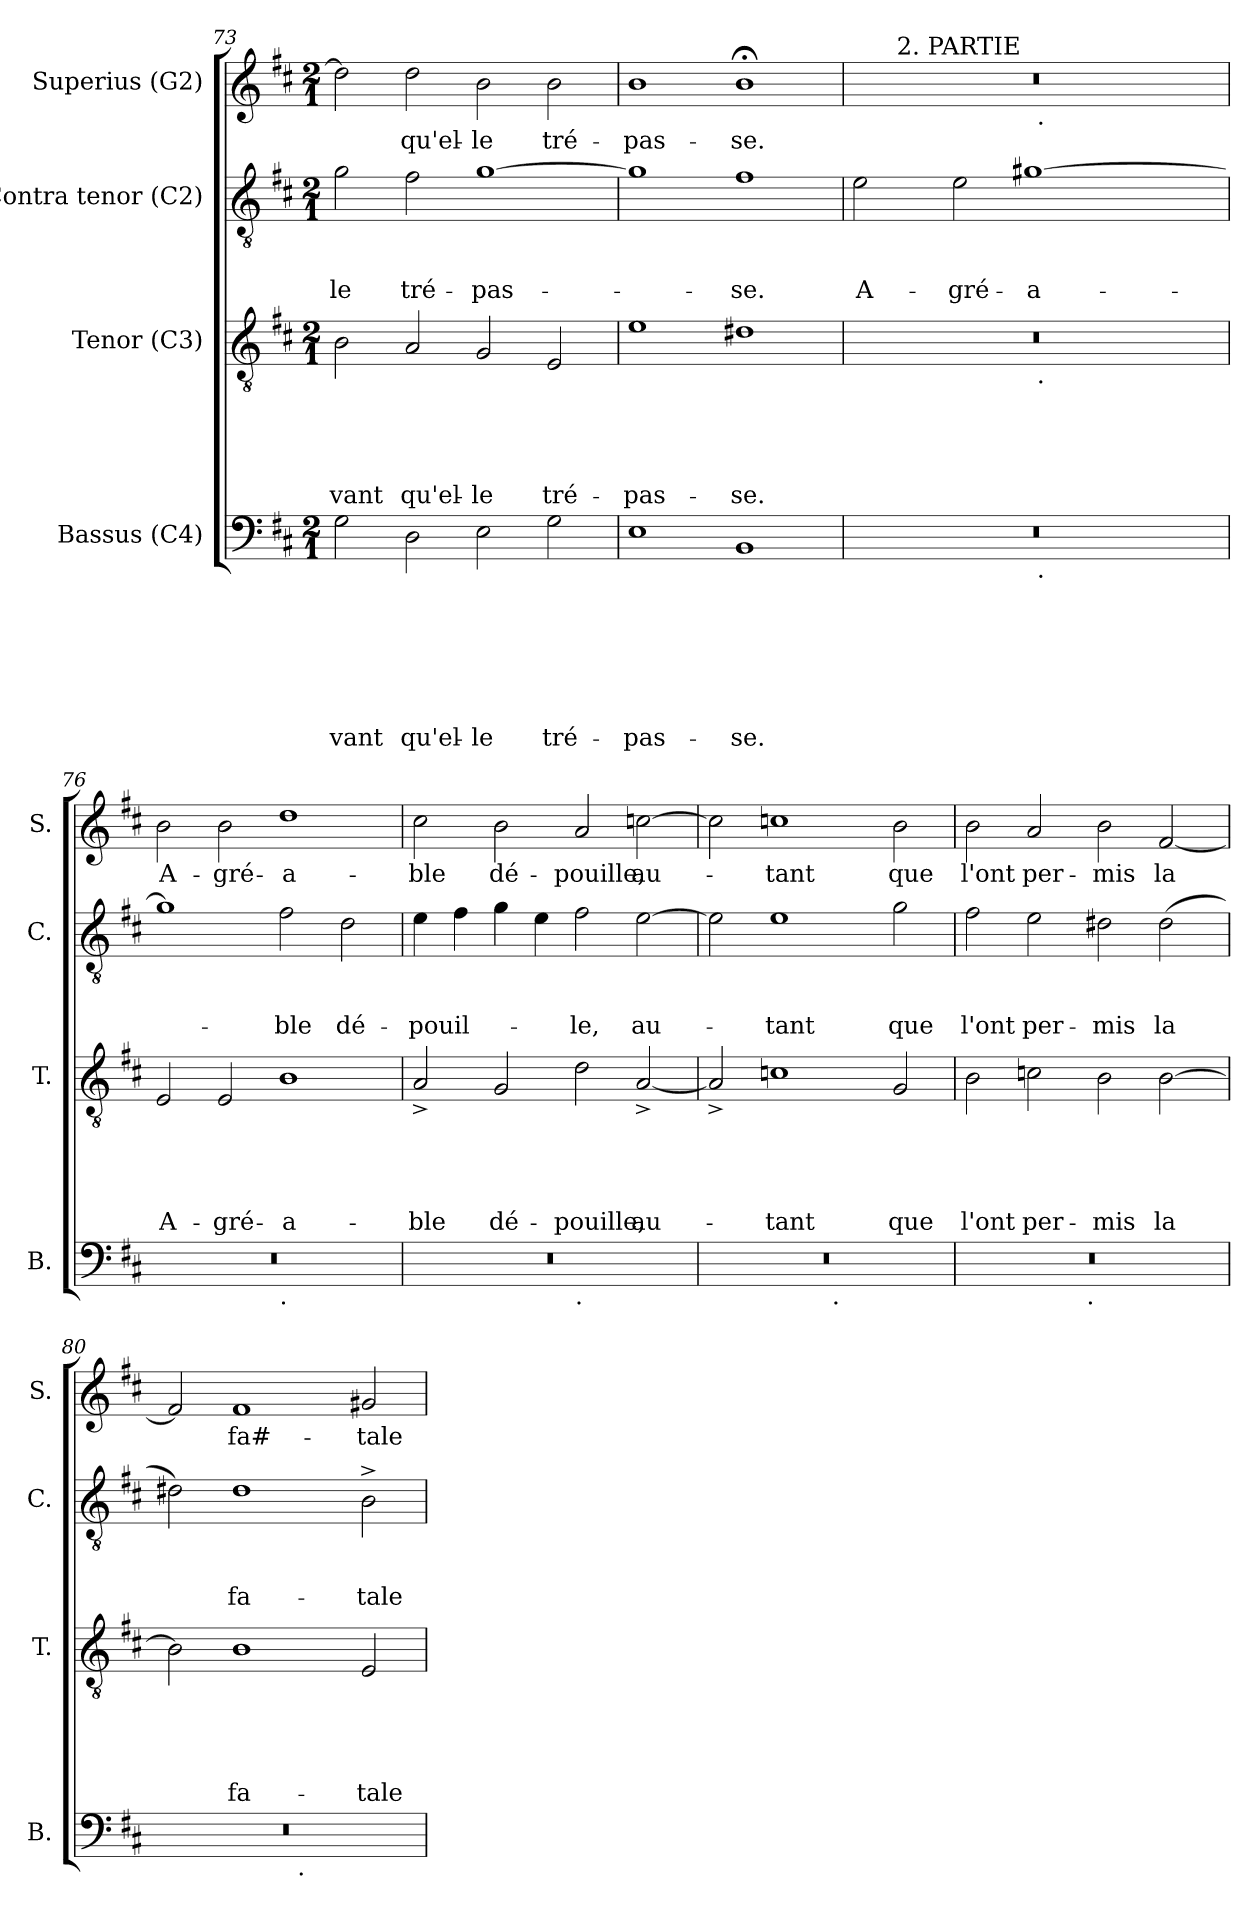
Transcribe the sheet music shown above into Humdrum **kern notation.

**kern	**text	**text	**text	**text	**text	**text	**text	**kern	**text	**text	**text	**text	**text	**kern	**text	**text	**text	**kern	**text
*part4	*part4	*part4	*part4	*part4	*part4	*part4	*part4	*part3	*part3	*part3	*part3	*part3	*part3	*part2	*part2	*part2	*part2	*part1	*part1
*staff4	*staff4	*staff4	*staff4	*staff4	*staff4	*staff4	*staff4	*staff3	*staff3	*staff3	*staff3	*staff3	*staff3	*staff2	*staff2	*staff2	*staff2	*staff1	*staff1
*I"Bassus (C4)	*	*	*	*	*	*	*	*I"Tenor (C3)	*	*	*	*	*	*I"Contra tenor (C2)	*	*	*	*I"Superius (G2)	*
*I'B.	*	*	*	*	*	*	*	*I'T.	*	*	*	*	*	*I'C.	*	*	*	*I'S.	*
*clefF4	*	*	*	*	*	*	*	*clefGv2	*	*	*	*	*	*clefGv2	*	*	*	*clefG2	*
*k[f#c#]	*	*	*	*	*	*	*	*k[f#c#]	*	*	*	*	*	*k[f#c#]	*	*	*	*k[f#c#]	*
*D:	*	*	*	*	*	*	*	*D:	*	*	*	*	*	*D:	*	*	*	*D:	*
*M2/1	*	*	*	*	*	*	*	*M2/1	*	*	*	*	*	*M2/1	*	*	*	*M2/1	*
=73	=73	=73	=73	=73	=73	=73	=73	=73	=73	=73	=73	=73	=73	=73	=73	=73	=73	=73	=73
!	!	!	!	!	!	!	!LO:LY:b	!	!	!	!	!	!LO:LY:b	!	!	!	!LO:LY:b	!	!
2G\	.	.	.	.	.	.	-vant	2B\	.	.	.	.	-vant	2g\	.	.	-le	2dd\]	.
!	!	!	!	!	!	!	!LO:LY:b	!	!	!	!	!	!LO:LY:b	!	!	!	!LO:LY:b	!	!LO:LY:b
2D\	.	.	.	.	.	.	qu'el-	2A/	.	.	.	.	qu'el-	2f#\	.	.	tré-	2dd\	qu'el-
!	!	!	!	!	!	!	!LO:LY:b	!	!	!	!	!	!LO:LY:b	!	!	!	!LO:LY:b	!	!LO:LY:b
2E\	.	.	.	.	.	.	-le	2G/	.	.	.	.	-le	[>1g	.	.	-pas-	2b\	-le
!	!	!	!	!	!	!	!LO:LY:b	!	!	!	!	!	!LO:LY:b	!	!	!	!	!	!LO:LY:b
2G\	.	.	.	.	.	.	tré-	2E/	.	.	.	.	tré-	.	.	.	.	2b\	tré-
=74	=74	=74	=74	=74	=74	=74	=74	=74	=74	=74	=74	=74	=74	=74	=74	=74	=74	=74	=74
!	!	!	!	!	!	!	!LO:LY:b	!	!	!	!	!	!LO:LY:b	!	!	!	!	!	!LO:LY:b
1E	.	.	.	.	.	.	-pas-	1e	.	.	.	.	-pas-	1g]	.	.	.	1b	-pas-
!	!	!	!	!	!	!	!LO:LY:b	!	!	!	!	!	!LO:LY:b	!	!	!	!LO:LY:b	!	!LO:LY:b
1BB	.	.	.	.	.	.	-se.	1d#X	.	.	.	.	-se.	1f#	.	.	-se.	1b;<	-se.
!!LO:LB:g=z
=75	=75	=75	=75	=75	=75	=75	=75	=75	=75	=75	=75	=75	=75	=75	=75	=75	=75	=75	=75
!	!	!	!	!	!	!	!	!	!	!	!	!	!	!	!	!	!LO:LY:b	!	!
*^	*	*	*	*	*	*	*	*^	*	*	*	*	*	*	*	*	*	*^	*
*	*	*	*	*	*	*	*	*	*	*	*	*	*	*	*	*	*	*	*	*	*^	*
0r	1ryy	.	.	.	.	.	.	.	0r	1ryy	.	.	.	.	.	2e\	.	.	A-	0r	8ryy	1ryy	.
.	.	.	.	.	.	.	.	.	.	.	.	.	.	.	.	.	.	.	.	.	32ryy	.	.
!	!	!	!	!	!	!	!	!	!	!	!	!	!	!	!	!	!	!	!	!	!LO:TX:a:t=2. PARTIE	!	!
.	.	.	.	.	.	.	.	.	.	.	.	.	.	.	.	.	.	.	.	.	1ryy	.	.
!	!	!	!	!	!	!	!	!	!	!	!	!	!	!	!	!	!	!	!LO:LY:b	!	!	!	!
.	.	.	.	.	.	.	.	.	.	.	.	.	.	.	.	2e\	.	.	-gré-	.	.	.	.
!	!	!	!	!	!	!	!	!	!	!	!	!	!	!	!	!	!	!	!LO:LY:b:rj	!	!	!	!
.	32ryy	.	.	.	.	.	.	.	.	32ryy	.	.	.	.	.	[>1g#X	.	.	-a-	.	.	32ryy	.
!	!	!	!	!	!	!	!	!	!	!	!	!	!	!	!	!	!	!	!	!	!	!LO:TX:b:t=.	!
!	!	!	!	!	!	!	!	!	!	!LO:TX:b:t=.	!	!	!	!	!	!	!	!	!	!	!	!	!
!	!LO:TX:b:t=.	!	!	!	!	!	!	!	!	!	!	!	!	!	!	!	!	!	!	!	!	!	!
.	2ryy	.	.	.	.	.	.	.	.	2ryy	.	.	.	.	.	.	.	.	.	.	.	2ryy	.
.	.	.	.	.	.	.	.	.	.	.	.	.	.	.	.	.	.	.	.	.	2ryy	.	.
.	4...ryy	.	.	.	.	.	.	.	.	4...ryy	.	.	.	.	.	.	.	.	.	.	.	4...ryy	.
.	.	.	.	.	.	.	.	.	.	.	.	.	.	.	.	.	.	.	.	.	4ryy	.	.
.	.	.	.	.	.	.	.	.	.	.	.	.	.	.	.	.	.	.	.	.	16.ryy	.	.
=76	=76	=76	=76	=76	=76	=76	=76	=76	=76	=76	=76	=76	=76	=76	=76	=76	=76	=76	=76	=76	=76	=76	=76
!	!	!	!	!	!	!	!	!	!	!	!	!	!	!	!LO:LY:b	!	!	!	!	!	!	!	!LO:LY:b
*	*	*	*	*	*	*	*	*	*v	*v	*	*	*	*	*	*	*	*	*	*v	*v	*v	*
0r	1ryy	.	.	.	.	.	.	.	2E/	.	.	.	.	A-	1g#]	.	.	.	2b\	A-
!	!	!	!	!	!	!	!	!	!	!	!	!	!	!LO:LY:b	!	!	!	!	!	!LO:LY:b
.	.	.	.	.	.	.	.	.	2E/	.	.	.	.	-gré-	.	.	.	.	2b\	-gré-
!	!LO:TX:b:t=.	!	!	!	!	!	!	!	!	!	!	!	!	!	!	!	!	!	!	!
!	!	!	!	!	!	!	!	!	!	!	!	!	!	!LO:LY:b:rj	!	!	!	!LO:LY:b	!	!LO:LY:b:rj
.	1ryy	.	.	.	.	.	.	.	1B	.	.	.	.	-a-	2f#\	.	.	-ble	1dd	-a-
!	!	!	!	!	!	!	!	!	!	!	!	!	!	!	!	!	!	!LO:LY:b	!	!
.	.	.	.	.	.	.	.	.	.	.	.	.	.	.	2d\	.	.	dé-	.	.
=77	=77	=77	=77	=77	=77	=77	=77	=77	=77	=77	=77	=77	=77	=77	=77	=77	=77	=77	=77	=77
!	!	!	!	!	!	!	!	!	!	!	!	!	!	!LO:LY:b	!	!	!	!LO:LY:b	!	!LO:LY:b
0r	1ryy	.	.	.	.	.	.	.	2A^</	.	.	.	.	-ble	4e\	.	.	-pouil-	2cc#\	-ble
.	.	.	.	.	.	.	.	.	.	.	.	.	.	.	4f#\	.	.	.	.	.
!	!	!	!	!	!	!	!	!	!	!	!	!	!	!LO:LY:b	!	!	!	!	!	!LO:LY:b
.	.	.	.	.	.	.	.	.	2G/	.	.	.	.	dé-	4g\	.	.	.	2b\	dé-
.	.	.	.	.	.	.	.	.	.	.	.	.	.	.	4e\	.	.	.	.	.
!	!LO:TX:b:t=.	!	!	!	!	!	!	!	!	!	!	!	!	!	!	!	!	!	!	!
!	!	!	!	!	!	!	!	!	!	!	!	!	!	!LO:LY:b	!	!	!	!LO:LY:b	!	!LO:LY:b:rj
.	1ryy	.	.	.	.	.	.	.	2d\	.	.	.	.	-pouille,	2f#\	.	.	-le,	2a/	-pouille,
!	!	!	!	!	!	!	!	!	!	!	!	!	!	!LO:LY:b	!	!	!	!LO:LY:b	!	!LO:LY:b
.	.	.	.	.	.	.	.	.	[<2A^</	.	.	.	.	au-	[>2e\	.	.	au-	[>2ccn\	au-
=78	=78	=78	=78	=78	=78	=78	=78	=78	=78	=78	=78	=78	=78	=78	=78	=78	=78	=78	=78	=78
0r	1ryy	.	.	.	.	.	.	.	2A^</]	.	.	.	.	.	2e\]	.	.	.	2cc\]	.
!	!	!	!	!	!	!	!	!	!	!	!	!	!	!LO:LY:b	!	!	!	!LO:LY:b	!	!LO:LY:b
.	.	.	.	.	.	.	.	.	1cn	.	.	.	.	-tant	1e	.	.	-tant	1ccn	-tant
!	!LO:TX:b:t=.	!	!	!	!	!	!	!	!	!	!	!	!	!	!	!	!	!	!	!
.	1ryy	.	.	.	.	.	.	.	.	.	.	.	.	.	.	.	.	.	.	.
!	!	!	!	!	!	!	!	!	!	!	!	!	!	!LO:LY:b	!	!	!	!LO:LY:b	!	!LO:LY:b
.	.	.	.	.	.	.	.	.	2G/	.	.	.	.	que	2g\	.	.	que	2b\	que
=79	=79	=79	=79	=79	=79	=79	=79	=79	=79	=79	=79	=79	=79	=79	=79	=79	=79	=79	=79	=79
!	!	!	!	!	!	!	!	!	!	!	!	!	!	!LO:LY:b	!	!	!	!LO:LY:b	!	!LO:LY:b
0r	2ryy	.	.	.	.	.	.	.	2B\	.	.	.	.	l'ont	2f#\	.	.	l'ont	2b\	l'ont
!	!	!	!	!	!	!	!	!	!	!	!	!	!	!LO:LY:b	!	!	!	!LO:LY:b	!	!LO:LY:b
.	4...ryy	.	.	.	.	.	.	.	2c\	.	.	.	.	per-	2e\	.	.	per-	2a/	per-
!	!LO:TX:b:t=.	!	!	!	!	!	!	!	!	!	!	!	!	!	!	!	!	!	!	!
.	1ryy	.	.	.	.	.	.	.	.	.	.	.	.	.	.	.	.	.	.	.
!	!	!	!	!	!	!	!	!	!	!	!	!	!	!LO:LY:b	!	!	!	!LO:LY:b	!	!LO:LY:b
.	.	.	.	.	.	.	.	.	2B\	.	.	.	.	-mis	2d#X\	.	.	-mis	2b\	-mis
!	!	!	!	!	!	!	!	!	!	!	!	!	!	!LO:LY:b	!	!	!	!LO:LY:b	!	!LO:LY:b
.	.	.	.	.	.	.	.	.	[>2B\	.	.	.	.	la	(>2d#\	.	.	la	[>2f#/	la
.	32ryy	.	.	.	.	.	.	.	.	.	.	.	.	.	.	.	.	.	.	.
!!LO:PB:g=z
=80	=80	=80	=80	=80	=80	=80	=80	=80	=80	=80	=80	=80	=80	=80	=80	=80	=80	=80	=80	=80
0r	1ryy	.	.	.	.	.	.	.	2B\]	.	.	.	.	.	2d#i\)	.	.	.	2f#/]	.
!	!	!	!	!	!	!	!	!	!	!	!	!	!	!LO:LY:b	!	!	!	!LO:LY:b	!	!LO:LY:b
.	.	.	.	.	.	.	.	.	1B	.	.	.	.	fa-	1d#	.	.	fa-	1f#	fa#-
!	!LO:TX:b:t=.	!	!	!	!	!	!	!	!	!	!	!	!	!	!	!	!	!	!	!
.	1ryy	.	.	.	.	.	.	.	.	.	.	.	.	.	.	.	.	.	.	.
!	!	!	!	!	!	!	!	!	!	!	!	!	!	!LO:LY:b	!	!	!	!LO:LY:b	!	!LO:LY:b
.	.	.	.	.	.	.	.	.	2E/	.	.	.	.	-tale	2B^>\	.	.	-tale	2g#X/	-tale
*v	*v	*	*	*	*	*	*	*	*	*	*	*	*	*	*	*	*	*	*	*
=	=	=	=	=	=	=	=	=	=	=	=	=	=	=	=	=	=	=	=
*-	*-	*-	*-	*-	*-	*-	*-	*-	*-	*-	*-	*-	*-	*-	*-	*-	*-	*-	*-
